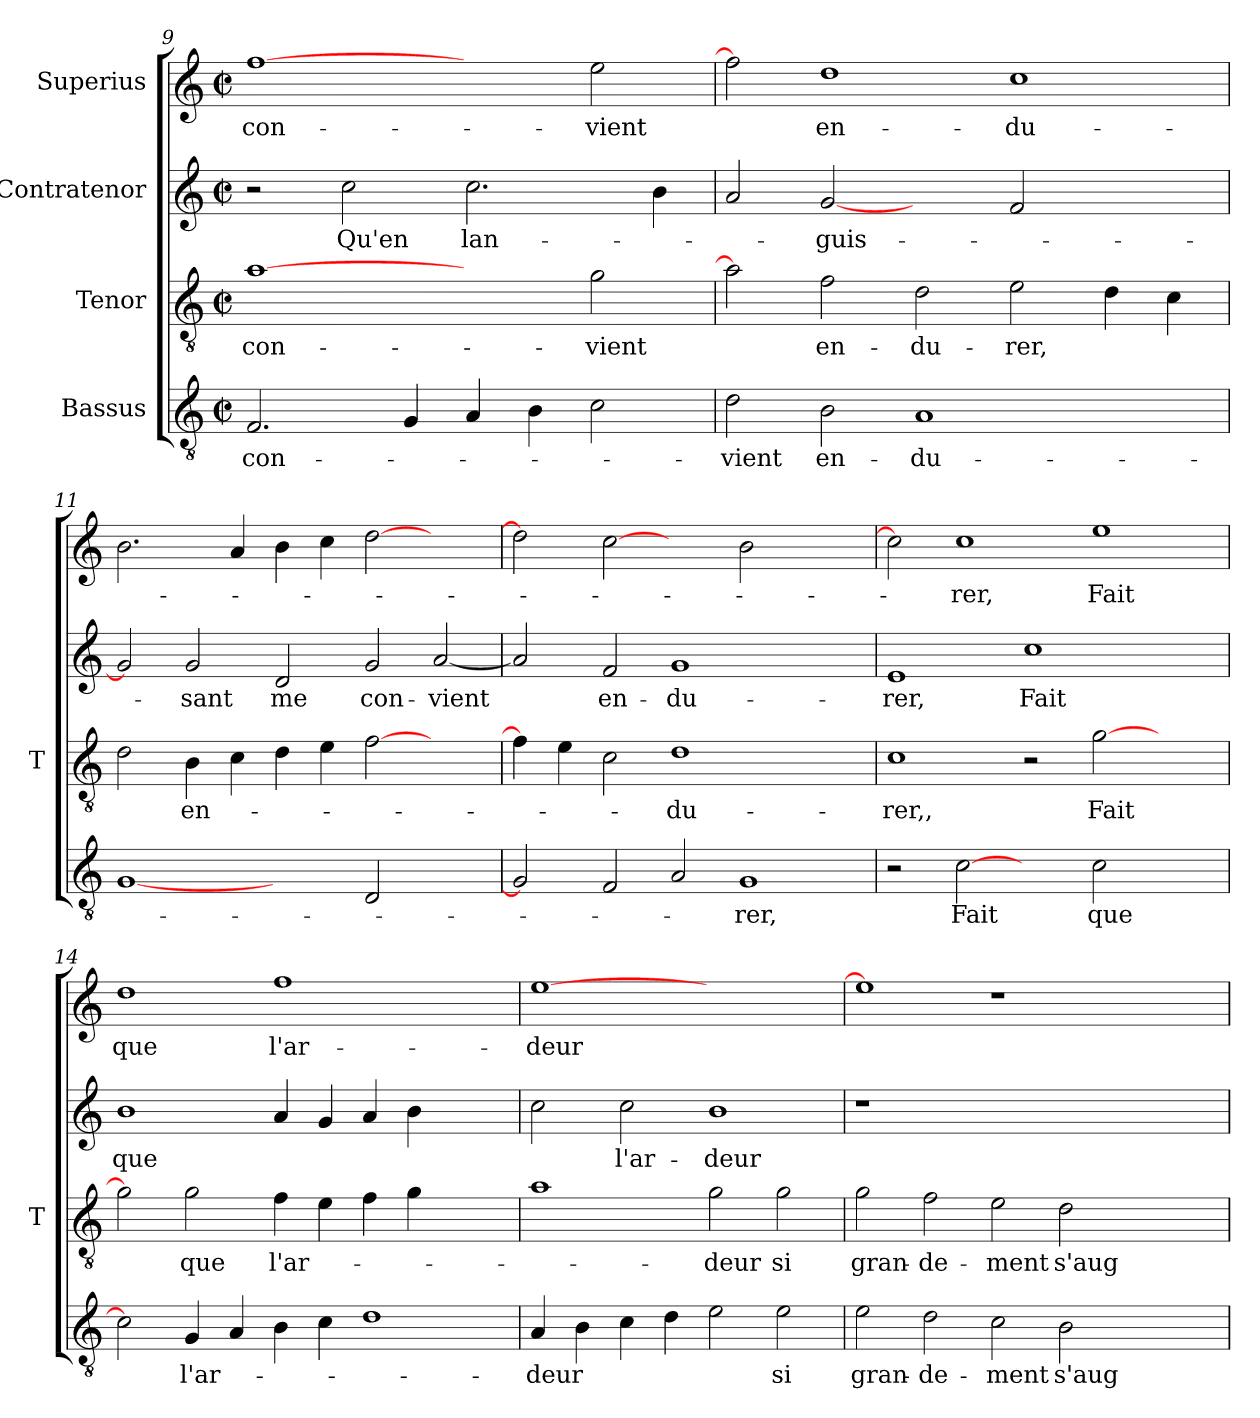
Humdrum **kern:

**kern	**text	**kern	**text	**kern	**text	**kern	**text
*part4	*part4	*part3	*part3	*part2	*part2	*part1	*part1
*staff4	*staff4	*staff3	*staff3	*staff2	*staff2	*staff1	*staff1
*I"Bassus	*	*I"Tenor	*	*I"Contratenor	*	*I"Superius	*
*	*	*I'T	*	*	*	*	*
*clefGv2	*	*clefGv2	*	*clefG2	*	*clefG2	*
*k[]	*	*k[]	*	*k[]	*	*k[]	*
*C:	*	*C:	*	*C:	*	*C:	*
*M2/2	*	*M2/2	*	*M2/2	*	*M2/2	*
*met(c|)	*	*met(c|)	*	*met(c|)	*	*met(c|)	*
=9	=9	=9	=9	=9	=9	=9	=9
2.F	con-	[1a	con-	2r	.	[1ff	con-
.	.	.	.	2cc	-Qu'en	.	.
4G	.	.	.	.	.	.	.
4A	.	2ryy	.	2.cc	lan-	2ryy	.
4B	.	.	.	.	.	.	.
2c	.	2g	-vient	.	.	2ee	-vient
.	.	.	.	4b	.	.	.
=10	=10	=10	=10	=10	=10	=10	=10
2d	-vient	2a]	.	2a	.	2ff]	.
2B	en-	2f	en-	[2g	guis-	1dd	en-
1A	du-	2d	du-	2ryy	.	.	.
.	.	2e	-rer,	2f	.	1cc	du-
2ryy	.	4d	.	2ryy	.	.	.
.	.	4c	.	.	.	.	.
=11	=11	=11	=11	=11	=11	=11	=11
[1G	.	2d	.	2g]	.	2.b	.
.	.	4B	en-	2g	-sant	.	.
.	.	4c	.	.	.	4a	.
2ryy	.	4d	.	2d	-me	4b	.
.	.	4e	.	.	.	4cc	.
2D	.	[2f	.	2g	con-	[2dd	.
2ryy	.	2ryy	.	[2a	-vient	2ryy	.
=12	=12	=12	=12	=12	=12	=12	=12
2G]	.	4f]	.	2a]	.	2dd]	.
.	.	4e	.	.	.	.	.
2F	.	2c	.	2f	en-	[2cc	.
2A	.	1d	du-	1g	du-	2ryy	.
1G	-rer,	.	.	.	.	2b	.
.	.	2ryy	.	2ryy	.	2ryy	.
=13	=13	=13	=13	=13	=13	=13	=13
2r	.	1c	-rer,,	1e	-rer,	2cc]	.
[2c	-Fait	.	.	.	.	1cc	-rer,
2ryy	.	2r	.	1cc	-Fait	.	.
2c	-que	[2g	-Fait	.	.	1ee	-Fait
2ryy	.	2ryy	.	2ryy	.	.	.
=14	=14	=14	=14	=14	=14	=14	=14
2c]	.	2g]	.	1b	-que	1dd	-que
4G	l'ar-	2g	-que	.	.	.	.
4A	.	.	.	.	.	.	.
4B	.	4f	l'ar-	4a	.	1ff	l'ar-
4c	.	4e	.	4g	.	.	.
1d	.	4f	.	4a	.	.	.
.	.	4g	.	4b	.	.	.
.	.	2ryy	.	2ryy	.	2ryy	.
!!LO:PB:g=z
=15	=15	=15	=15	=15	=15	=15	=15
4A	-deur	1a	.	2cc	.	[1ee	-deur
4B	.	.	.	.	.	.	.
4c	.	.	.	2cc	l'ar-	.	.
4d	.	.	.	.	.	.	.
2e	.	2g	-deur	1b	-deur	1ryy	.
2e	-si	2g	-si	.	.	.	.
=16	=16	=16	=16	=16	=16	=16	=16
2e	gran-	2g	gran-	1r	.	1ee]	.
2d	de-	2f	de-	.	.	.	.
2c	-ment	2e	-ment	1ryy	.	1r	.
2B	s'aug-	2d	s'aug-	.	.	.	.
1ryy	.	1ryy	.	1ryy	.	1ryy	.
=	=	=	=	=	=	=	=
*-	*-	*-	*-	*-	*-	*-	*-
